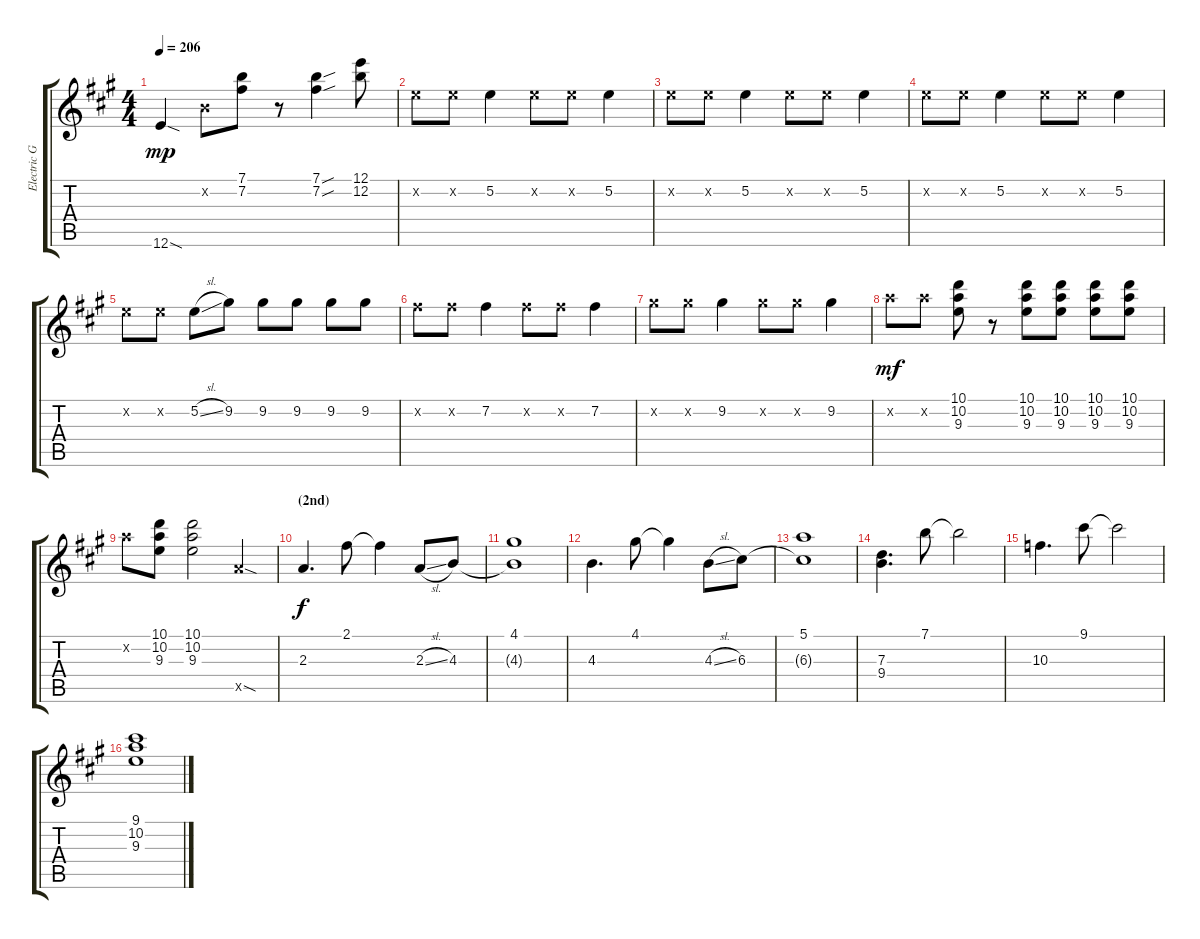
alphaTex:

\track ("Electric Guitar" "Electric G") {instrument distortionguitar}
\staff {score tabs}
\tuning (E4 B3 G3 D3 A2 E2) {hide}
\ts (4 4)
\tempo 206
\clef g2
\ks a
12.6{sod}.4{dy mp} 0.2{x}.8 (7.1 7.2).8 r.8 (7.1{sou} 7.2{sou}).4 (12.1 12.2).8 |
5.2{x}.8 5.2{x}.8 5.2.4 5.2{x}.8 5.2{x}.8 5.2.4 |
5.2{x}.8 5.2{x}.8 5.2.4 5.2{x}.8 5.2{x}.8 5.2.4 |
5.2{x}.8 5.2{x}.8 5.2.4 5.2{x}.8 5.2{x}.8 5.2.4 |
5.2{x}.8 5.2{x}.8 5.2{sl}.8 9.2.8 9.2.8 9.2.8 9.2.8 9.2.8 |
7.2{x}.8 7.2{x}.8 7.2.4 7.2{x}.8 7.2{x}.8 7.2.4 |
9.2{x}.8 9.2{x}.8 9.2.4 9.2{x}.8 9.2{x}.8 9.2.4 |
10.2{x}.8{dy mf} 10.2{x}.8 (10.1 10.2 9.3).8 r.8 (10.1 10.2 9.3).8 (10.1 10.2 9.3).8 (10.1 10.2 9.3).8 (10.1 10.2 9.3).8 |
10.2{x}.8 (10.1 10.2 9.3).8 (10.1 10.2 9.3).2 12.5{sod x}.4 |
\section ("" "(2nd)")
2.3.4{d dy f} 2.1.8 2.1{t}.4 2.3{sl}.8 4.3.8 |
(4.1 4.3{t}).1 |
4.3.4{d} 4.1.8 4.1{t}.4 4.3{sl}.8 6.3.8 |
(5.1 6.3{t}).1 |
(7.3 9.4).4{d} 7.1.8 7.1{t}.2 |
10.3.4{d} 9.1.8 9.1{t}.2 |
(9.1 10.2 9.3).1
